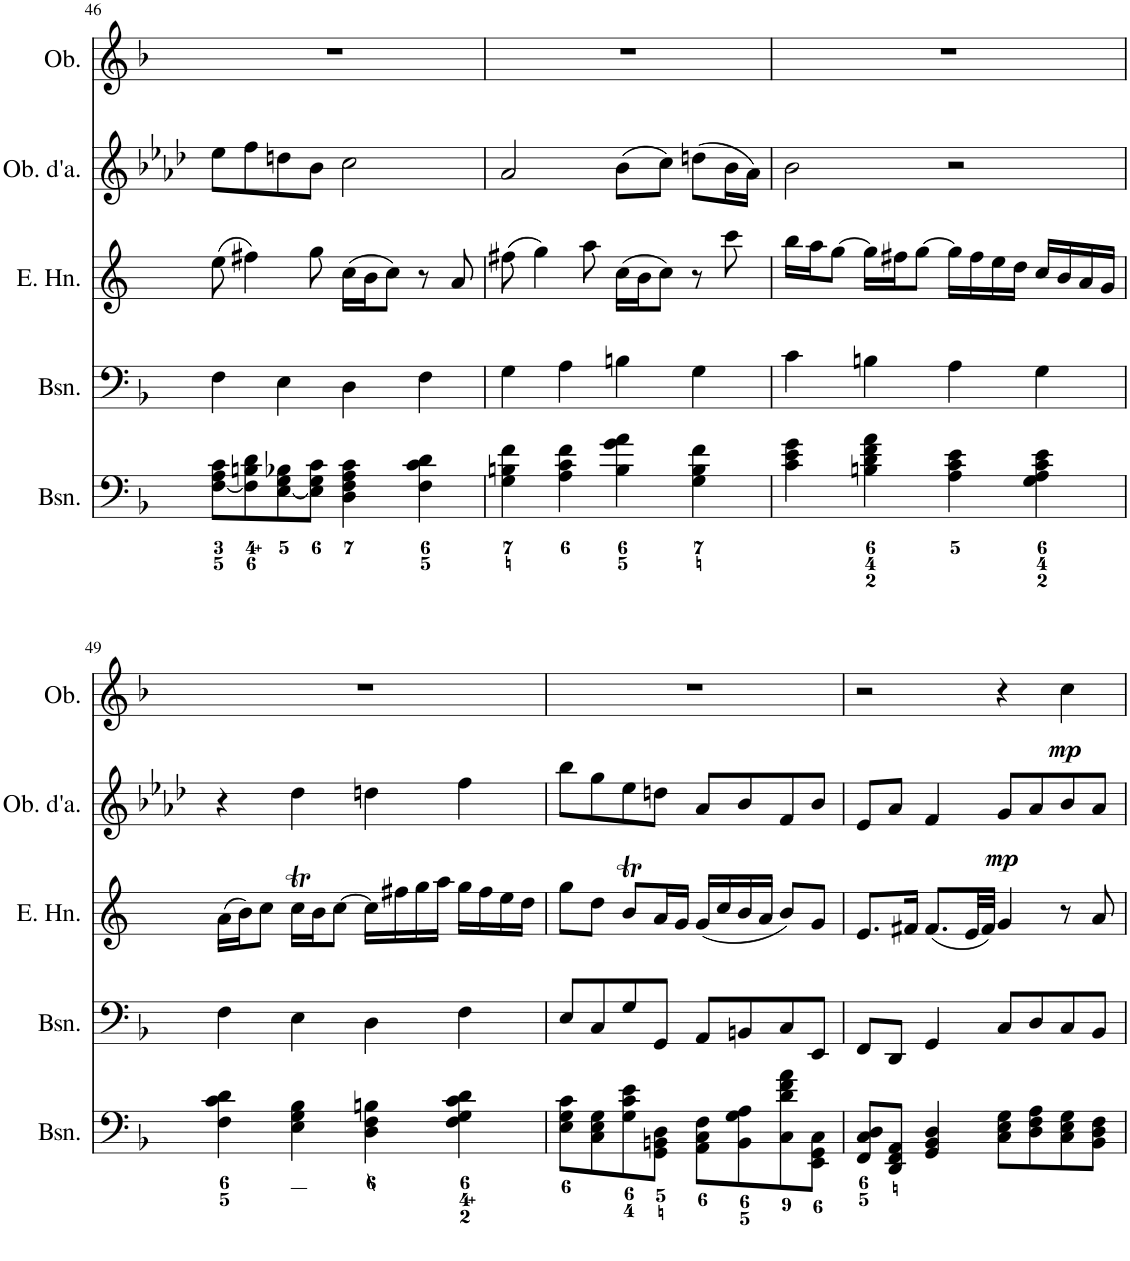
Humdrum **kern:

**kern	**kern	**kern	**kern	**dynam	**kern	**dynam
*part5	*part4	*part3	*part2	*part2	*part1	*part1
*staff5	*staff4	*staff3	*staff2	*staff2	*staff1	*staff1
*I"Bassoon	*I"Bassoon	*I"English Horn	*I"Oboe d'amore	*	*I"Oboe	*
*I'Bsn.	*I'Bsn.	*I'E. Hn.	*I'Ob. d'a.	*	*I'Ob.	*
!!LO:PB:g=z
*clefF4	*clefF4	*clefG2	*clefG2	*	*clefG2	*
*	*	*Trd4c7	*Trd2c3	*	*	*
*k[b-]	*k[b-]	*k[]	*k[b-e-a-d-]	*	*k[b-]	*
*M4/4	*M4/4	*M4/4	*M4/4	*	*M4/4	*
*met(c)	*met(c)	*met(c)	*met(c)	*	*met(c)	*
=46	=46	=46	=46	=46	=46	=46
[8F\ 8A\ 8c\L	4F\	(8ee\	8ee-\L	.	1r	.
8F\] 8Bn\ 8d\	.	4ff#X\)	8ff\	.	.	.
[8E\ 8G\ 8B-X\	4E\	.	8ddn\	.	.	.
8E\] 8G\ 8c\J	.	8gg\	8b-\J	.	.	.
4D\ 4F\ 4A\ 4c\	4D\	(16cc\LL	2cc\	.	.	.
.	.	16b\J	.	.	.	.
.	.	8cc\J)	.	.	.	.
4F\ 4c\ 4d\	4F\	8r	.	.	.	.
.	.	8a/	.	.	.	.
=47	=47	=47	=47	=47	=47	=47
4G\ 4Bn\ 4f\	4G\	(8ff#X\	2a-/	.	1r	.
.	.	4gg\)	.	.	.	.
4A\ 4c\ 4f\	4A\	.	.	.	.	.
.	.	8aa\	.	.	.	.
4B\ 4g\ 4a\	4Bn\	(16cc\LL	(8b-\L	.	.	.
.	.	16b\J	.	.	.	.
.	.	8cc\J)	8cc\J)	.	.	.
4G\ 4B\ 4f\	4G\	8r	(8ddn\L	.	.	.
.	.	8ccc\	16b-\L	.	.	.
.	.	.	16a-\JJ)	.	.	.
=48	=48	=48	=48	=48	=48	=48
4c\ 4e\ 4g\	4c\	16bb\LL	2b-\	.	1r	.
.	.	16aa\J	.	.	.	.
.	.	[8gg\J	.	.	.	.
4Bn\ 4d\ 4f\ 4a\	4Bn\	16gg\LL]	.	.	.	.
.	.	16ff#X\J	.	.	.	.
.	.	[8gg\J	.	.	.	.
4A\ 4c\ 4e\	4A\	16gg\LL]	2r	.	.	.
.	.	16ff#\	.	.	.	.
.	.	16ee\	.	.	.	.
.	.	16dd\JJ	.	.	.	.
4G\ 4A\ 4c\ 4e\	4G\	16cc/LL	.	.	.	.
.	.	16b/	.	.	.	.
.	.	16a/	.	.	.	.
.	.	16g/JJ	.	.	.	.
!!LO:LB:g=z
=49	=49	=49	=49	=49	=49	=49
4F\ 4c\ 4d\	4F\	(16a\LL	4r	.	1r	.
.	.	16b\J)	.	.	.	.
.	.	8cc\J	.	.	.	.
4E\ 4G\ 4B-\	4E\	16ccT\LL	4dd-\	.	.	.
.	.	16b\J	.	.	.	.
.	.	[8cc\J	.	.	.	.
4D\ 4F\ 4Bn\	4D\	16cc\LL]	4ddn\	.	.	.
.	.	16ff#X\	.	.	.	.
.	.	16gg\	.	.	.	.
.	.	16aa\JJ	.	.	.	.
4F\ 4G\ 4c\ 4d\	4F\	16gg\LL	4ff\	.	.	.
.	.	16ff#\	.	.	.	.
.	.	16ee\	.	.	.	.
.	.	16dd\JJ	.	.	.	.
=50	=50	=50	=50	=50	=50	=50
8E\ 8G\ 8c\L	8E/L	8gg\L	8bb-\L	.	1r	.
8C\ 8E\ 8G\	8C/	8dd\J	8gg\	.	.	.
8G\ 8c\ 8e\	8G/	8bt/L	8ee-\	.	.	.
8GG\ 8BBn\ 8D\J	8GG/J	16a/L	8ddn\J	.	.	.
.	.	16g/JJ	.	.	.	.
8AA\ 8C\ 8F\L	8AA/L	(16g/LL	8a-/L	.	.	.
.	.	16cc/	.	.	.	.
8BB\ 8G\ 8A\	8BBn/	16b/	8b-/	.	.	.
.	.	16a/JJ	.	.	.	.
8C\ 8d\ 8f\ 8a\	8C/	8b/L)	8f/	.	.	.
8EE\ 8GG\ 8C\J	8EE/J	8g/J	8b-/J	.	.	.
=51	=51	=51	=51	=51	=51	=51
8FF/ 8C/ 8D/L	8FF/L	8.e/L	8e-/L	.	2r	.
8DD/ 8FF/ 8AA/J	8DD/J	.	8a-/J	.	.	.
.	.	16f#X/Jk	.	.	.	.
4GG/ 4BB-/ 4D/	4GG/	(8.f#/L	4f/	.	.	.
.	.	32e/LL	.	.	.	.
.	.	32f#/JJJ)	.	.	.	.
!	!	!	!	!LO:DY:b	!	!
8C\ 8E\ 8G\L	8C/L	4g/	8g/L	mp	4r	.
8D\ 8F\ 8A\	8D/	.	8a-/	.	.	.
!	!	!	!	!	!	!LO:DY:b
8C\ 8E\ 8G\	8C/	8r	8b-/	.	4cc\	mp
8BB-\ 8D\ 8F\J	8BB-/J	8a/	8a-/J	.	.	.
=	=	=	=	=	=	=
*-	*-	*-	*-	*-	*-	*-
